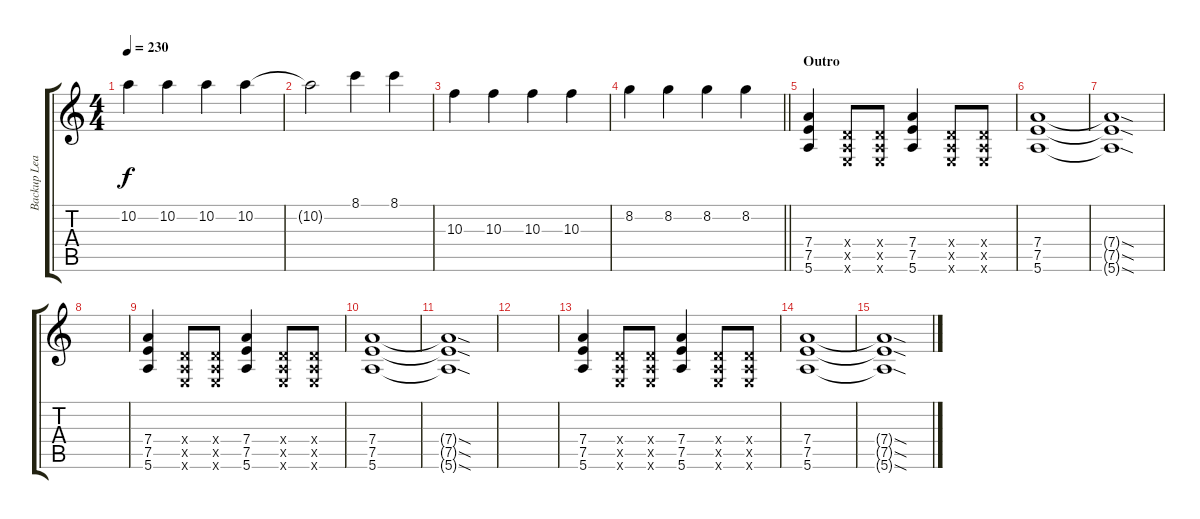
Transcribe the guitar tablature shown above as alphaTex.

\track ("Backup Lead" "Backup Lea") {instrument distortionguitar}
\staff {score tabs}
\tuning (E4 B3 G3 D3 A2 E2) {hide}
\ts (4 4)
\tempo 230
\clef g2
\ks c
10.2.4{dy f} 10.2.4 10.2.4 10.2.4 |
10.2{t}.2 8.1.4 8.1.4 |
10.3.4 10.3.4 10.3.4 10.3.4 |
\barLineRight lightlight
8.2.4 8.2.4 8.2.4 8.2.4 |
\section ("" "Outro")
(7.4 7.5 5.6).4 (0.4{x} 0.5{x} 0.6{x}).8 (0.4{x} 0.5{x} 0.6{x}).8 (7.4 7.5 5.6).4 (0.4{x} 0.5{x} 0.6{x}).8 (0.4{x} 0.5{x} 0.6{x}).8 |
(7.4 7.5 5.6).1 |
(7.4{sod t} 7.5{sod t} 5.6{sod t}).1 |
|
(7.4 7.5 5.6).4 (0.4{x} 0.5{x} 0.6{x}).8 (0.4{x} 0.5{x} 0.6{x}).8 (7.4 7.5 5.6).4 (0.4{x} 0.5{x} 0.6{x}).8 (0.4{x} 0.5{x} 0.6{x}).8 |
(7.4 7.5 5.6).1 |
(7.4{sod t} 7.5{sod t} 5.6{sod t}).1 |
|
(7.4 7.5 5.6).4 (0.4{x} 0.5{x} 0.6{x}).8 (0.4{x} 0.5{x} 0.6{x}).8 (7.4 7.5 5.6).4 (0.4{x} 0.5{x} 0.6{x}).8 (0.4{x} 0.5{x} 0.6{x}).8 |
(7.4 7.5 5.6).1 |
(7.4{sod t} 7.5{sod t} 5.6{sod t}).1
